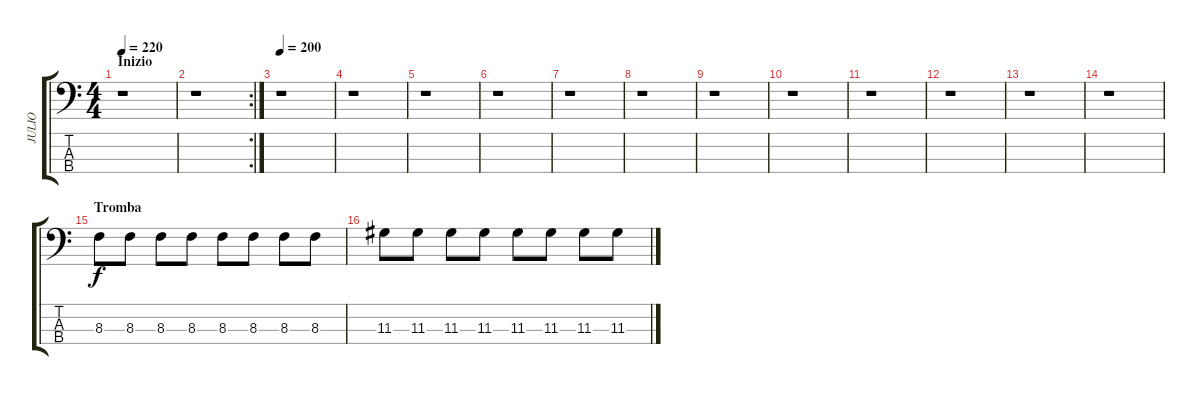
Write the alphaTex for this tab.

\track ("JULIO" "JULIO") {instrument acousticbass}
\staff {score tabs}
\tuning (G2 D2 A1 E1) {hide}
\ts (4 4)
\section ("" "Inizio")
\tempo 220
\clef f4
\ks c
r.1{dy f instrument acousticbass} |
\rc 2
r.1 |
\tempo 200
r.1 |
r.1 |
r.1 |
r.1 |
r.1 |
r.1 |
r.1 |
r.1 |
r.1 |
r.1 |
r.1 |
r.1 |
\section ("" "Tromba")
8.3.8 8.3.8 8.3.8 8.3.8 8.3.8 8.3.8 8.3.8 8.3.8 |
11.3.8 11.3.8 11.3.8 11.3.8 11.3.8 11.3.8 11.3.8 11.3.8
